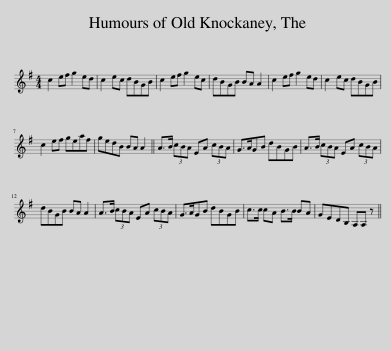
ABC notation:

X:1
L:1/8
M:4/4
I:linebreak $
K:G
V:1 treble
V:1
 c2 ef g2 ed | c2 ec dBGB | c2 ef g2 ec | dBGB BA A2 | c2 ef g2 ed | %5
 c2 ec dBGB |$ c2 ef geaf | gedB BA A2 || A>B (3cBA EA (3cBA | G>AGB dBGB | %10
 A>B (3cBA EA (3cBA |$ dBGB BA A2 | A>B (3cBA EA (3cBA | G>AGB dBGB | c>c cA B>B BA | %15
 GEDB, A,A, z || %16
